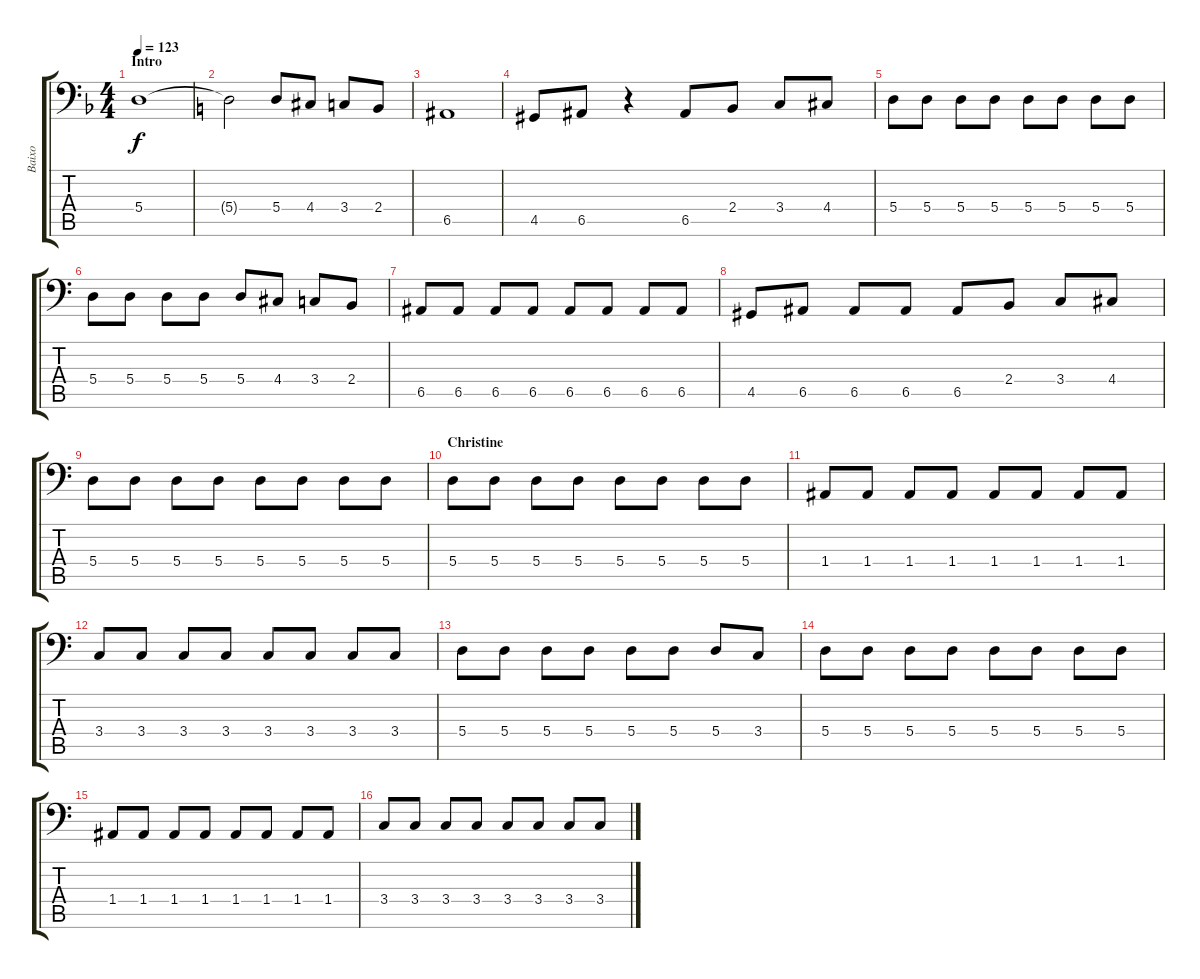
\track ("Baixo" "Baixo") {instrument electricbassfinger}
\staff {score tabs}
\tuning (C3 G2 D2 A1 E1 B0) {hide}
\ts (4 4)
\section ("" "Intro")
\tempo 123
\clef f4
\ks dminor
5.4.1{dy f instrument electricbassfinger} |
\ks c
5.4{t}.2 5.4.8 4.4.8 3.4.8 2.4.8 |
6.5.1 |
4.5.8 6.5.8 r.4 6.5.8 2.4.8 3.4.8 4.4.8 |
5.4.8 5.4.8 5.4.8 5.4.8 5.4.8 5.4.8 5.4.8 5.4.8 |
5.4.8 5.4.8 5.4.8 5.4.8 5.4.8 4.4.8 3.4.8 2.4.8 |
6.5.8 6.5.8 6.5.8 6.5.8 6.5.8 6.5.8 6.5.8 6.5.8 |
4.5.8 6.5.8 6.5.8 6.5.8 6.5.8 2.4.8 3.4.8 4.4.8 |
5.4.8 5.4.8 5.4.8 5.4.8 5.4.8 5.4.8 5.4.8 5.4.8 |
\section ("" "Christine")
5.4.8 5.4.8 5.4.8 5.4.8 5.4.8 5.4.8 5.4.8 5.4.8 |
1.4.8 1.4.8 1.4.8 1.4.8 1.4.8 1.4.8 1.4.8 1.4.8 |
3.4.8 3.4.8 3.4.8 3.4.8 3.4.8 3.4.8 3.4.8 3.4.8 |
5.4.8 5.4.8 5.4.8 5.4.8 5.4.8 5.4.8 5.4.8 3.4.8 |
5.4.8 5.4.8 5.4.8 5.4.8 5.4.8 5.4.8 5.4.8 5.4.8 |
1.4.8 1.4.8 1.4.8 1.4.8 1.4.8 1.4.8 1.4.8 1.4.8 |
3.4.8 3.4.8 3.4.8 3.4.8 3.4.8 3.4.8 3.4.8 3.4.8
